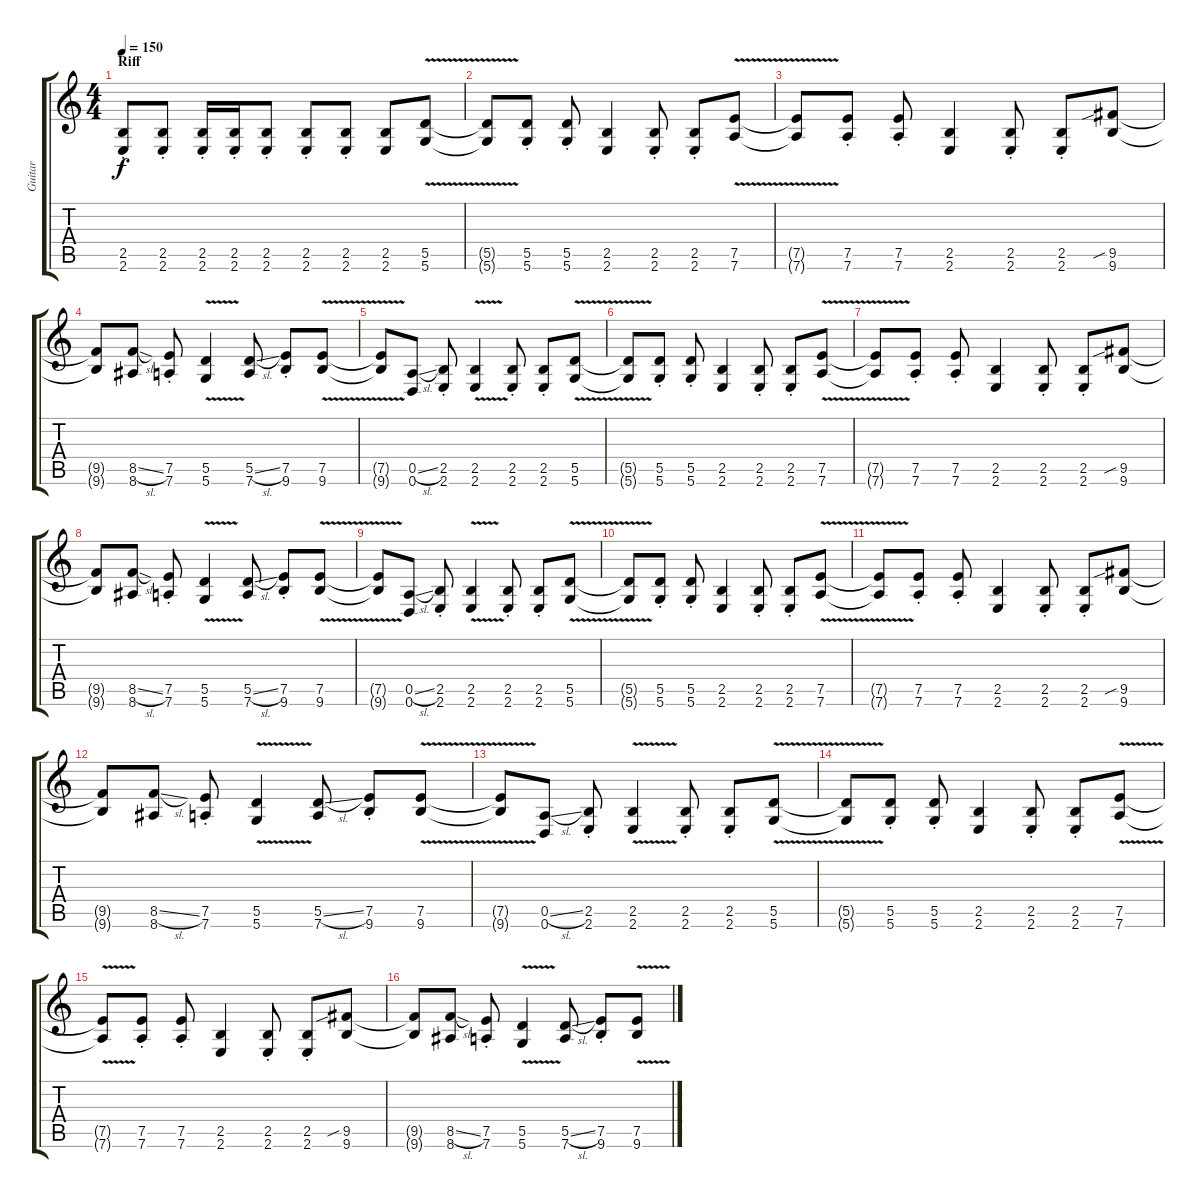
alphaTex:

\track ("Guitar " "Guitar ") {instrument distortionguitar}
\staff {score tabs}
\tuning (E4 B3 G3 D3 A2 D2) {hide}
\ts (4 4)
\section ("" "Riff")
\tempo 150
\clef g2
\ks c
(2.5{st} 2.6).8{dy f volume 15} (2.5{st} 2.6).8 (2.5{st} 2.6).16 (2.5{st} 2.6).16 (2.5{st} 2.6).8 (2.5{st} 2.6).8 (2.5{st} 2.6).8 (2.5 2.6).8 (5.5{v} 5.6{v}).8 |
(5.5{t} 5.6{t}).8 (5.5{st} 5.6).8 (5.5{st} 5.6).8 (2.5 2.6).4 (2.5{st} 2.6).8 (2.5{st} 2.6).8 (7.5{v} 7.6{v}).8 |
(7.5{t} 7.6{t}).8 (7.5{st} 7.6).8 (7.5{st} 7.6).8 (2.5 2.6).4 (2.5{st} 2.6).8 (2.5{st} 2.6).8 (9.5{sib} 9.6).8 |
(9.5{t} 9.6{t}).8 (8.5{sl} 8.6).8 (7.5{st} 7.6).8 (5.5{v} 5.6{v}).4 (5.5{sl} 7.6).8 (7.5{st} 9.6).8 (7.5{v} 9.6{v}).8 |
(7.5{t} 9.6{t}).8 (0.5{sl} 0.6).8 (2.5{st} 2.6).8 (2.5{v} 2.6{v}).4 (2.5{st} 2.6).8 (2.5{st} 2.6).8 (5.5{v} 5.6{v}).8 |
(5.5{t} 5.6{t}).8 (5.5{st} 5.6).8 (5.5{st} 5.6).8 (2.5 2.6).4 (2.5{st} 2.6).8 (2.5{st} 2.6).8 (7.5{v} 7.6{v}).8 |
(7.5{t} 7.6{t}).8 (7.5{st} 7.6).8 (7.5{st} 7.6).8 (2.5 2.6).4 (2.5{st} 2.6).8 (2.5{st} 2.6).8 (9.5{sib} 9.6).8 |
(9.5{t} 9.6{t}).8 (8.5{sl} 8.6).8 (7.5{st} 7.6).8 (5.5{v} 5.6{v}).4 (5.5{sl} 7.6).8 (7.5{st} 9.6).8 (7.5{v} 9.6{v}).8 |
(7.5{t} 9.6{t}).8 (0.5{sl} 0.6).8 (2.5{st} 2.6).8 (2.5{v} 2.6{v}).4 (2.5{st} 2.6).8 (2.5{st} 2.6).8 (5.5{v} 5.6{v}).8 |
(5.5{t} 5.6{t}).8 (5.5{st} 5.6).8 (5.5{st} 5.6).8 (2.5 2.6).4 (2.5{st} 2.6).8 (2.5{st} 2.6).8 (7.5{v} 7.6{v}).8 |
(7.5{t} 7.6{t}).8 (7.5{st} 7.6).8 (7.5{st} 7.6).8 (2.5 2.6).4 (2.5{st} 2.6).8 (2.5{st} 2.6).8 (9.5{sib} 9.6).8 |
(9.5{t} 9.6{t}).8 (8.5{sl} 8.6).8 (7.5{st} 7.6).8 (5.5{v} 5.6{v}).4 (5.5{sl} 7.6).8 (7.5{st} 9.6).8 (7.5{v} 9.6{v}).8 |
(7.5{t} 9.6{t}).8 (0.5{sl} 0.6).8 (2.5{st} 2.6).8 (2.5{v} 2.6{v}).4 (2.5{st} 2.6).8 (2.5{st} 2.6).8 (5.5{v} 5.6{v}).8 |
(5.5{t} 5.6{t}).8 (5.5{st} 5.6).8 (5.5{st} 5.6).8 (2.5 2.6).4 (2.5{st} 2.6).8 (2.5{st} 2.6).8 (7.5{v} 7.6{v}).8 |
(7.5{t} 7.6{t}).8 (7.5{st} 7.6).8 (7.5{st} 7.6).8 (2.5 2.6).4 (2.5{st} 2.6).8 (2.5{st} 2.6).8 (9.5{sib} 9.6).8 |
(9.5{t} 9.6{t}).8 (8.5{sl} 8.6).8 (7.5{st} 7.6).8 (5.5{v} 5.6{v}).4 (5.5{sl} 7.6).8 (7.5{st} 9.6).8 (7.5{v} 9.6{v}).8
